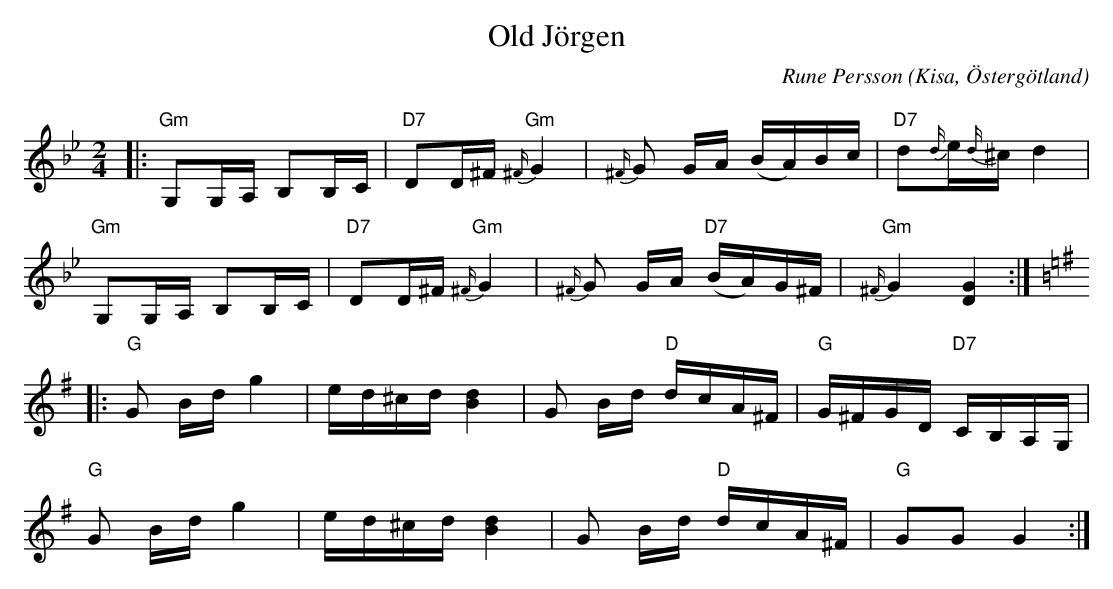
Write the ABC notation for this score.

X:1
T:Old Jörgen
C:Rune Persson
O:Kisa, Östergötland
Q:65
M:2/4
L:1/8
K:Gm
|:"Gm"G,G,/A,/ B,B,/C/|"D7"DD/^F/ "Gm"{^F/}G2|{^F/}G G/A/ (B/A/)B/c/|"D7"d{d/}e/{d/}^c/ d2|
"Gm"G,G,/A,/ B,B,/C/|"D7"DD/^F/ "Gm"{^F/}G2|{^F/}G G/A/"D7" (B/A/)G/^F/|"Gm"{^F/}G2 [DG]2:|
[K:G]|:"G"G B/d/ g2|e/d/^c/d/ [dB]2|G B/d/ "D"d/c/A/^F/|"G"G/^F/G/D/ "D7"C/B,/A,/G,/|
"G"G B/d/ g2|e/d/^c/d/ [dB]2|G B/d/ "D"d/c/A/^F/|"G"GG G2 :|]
